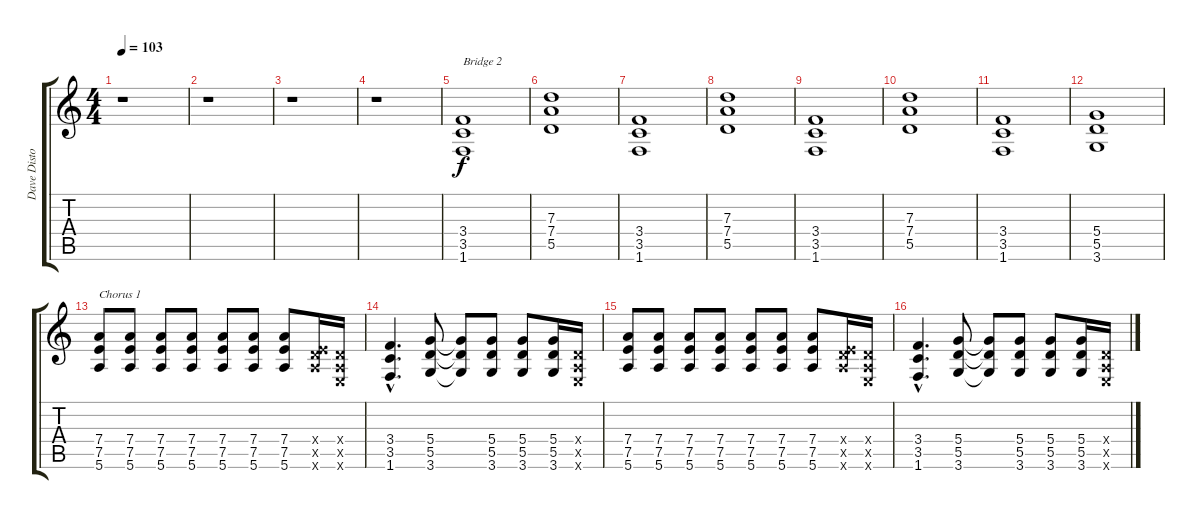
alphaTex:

\track ("Dave Distortion" "Dave Disto") {instrument distortionguitar}
\staff {score tabs}
\tuning (E4 B3 G3 D3 A2 E2) {hide}
\ts (4 4)
\tempo 103
\clef g2
\ks c
r.1{dy f} |
r.1 |
r.1 |
r.1 |
(3.4 3.5 1.6).1{txt "Bridge 2"} |
(7.3 7.4 5.5).1 |
(3.4 3.5 1.6).1 |
(7.3 7.4 5.5).1 |
(3.4 3.5 1.6).1 |
(7.3 7.4 5.5).1 |
(3.4 3.5 1.6).1 |
(5.4 5.5 3.6).1 |
(7.4 7.5 5.6).8{txt "Chorus 1"} (7.4 7.5 5.6).8 (7.4 7.5 5.6).8 (7.4 7.5 5.6).8 (7.4 7.5 5.6).8 (7.4 7.5 5.6).8 (7.4 7.5 5.6).8 (0.4{x} 7.5{x} 5.6{x}).16 (0.4{x} 0.5{x} 0.6{x}).16 |
(3.4{hac} 3.5{hac} 1.6{hac}).4{d} (5.4 5.5 3.6).8 (5.4{t} 5.5{t} 3.6{t}).8 (5.4 5.5 3.6).8 (5.4 5.5 3.6).8 (5.4 5.5 3.6).16 (0.4{x} 0.5{x} 0.6{x}).16 |
(7.4 7.5 5.6).8 (7.4 7.5 5.6).8 (7.4 7.5 5.6).8 (7.4 7.5 5.6).8 (7.4 7.5 5.6).8 (7.4 7.5 5.6).8 (7.4 7.5 5.6).8 (0.4{x} 7.5{x} 5.6{x}).16 (0.4{x} 0.5{x} 0.6{x}).16 |
(3.4{hac} 3.5{hac} 1.6{hac}).4{d} (5.4 5.5 3.6).8 (5.4{t} 5.5{t} 3.6{t}).8 (5.4 5.5 3.6).8 (5.4 5.5 3.6).8 (5.4 5.5 3.6).16 (0.4{x} 0.5{x} 0.6{x}).16
